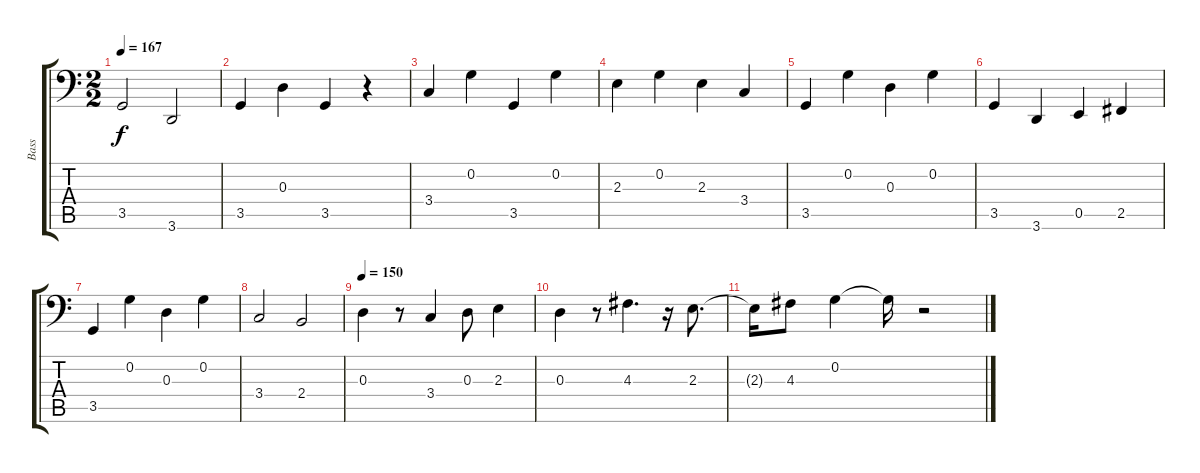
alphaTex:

\track ("Bass" "Bass") {instrument electricbassfinger}
\staff {score tabs}
\tuning (C3 G2 D2 A1 E1 B0) {hide}
\ts (2 2)
\tempo 167
\clef f4
\ks c
3.5.2{dy f} 3.6.2 |
3.5.4 0.3.4 3.5.4 r.4 |
3.4.4 0.2.4 3.5.4 0.2.4 |
2.3.4 0.2.4 2.3.4 3.4.4 |
3.5.4 0.2.4 0.3.4 0.2.4 |
3.5.4 3.6.4 0.5.4 2.5.4 |
3.5.4 0.2.4 0.3.4 0.2.4 |
3.4.2 2.4.2 |
\tempo 150
0.3.4 r.8 3.4.4 0.3.8 2.3.4 |
0.3.4 r.8 4.3.4{d} r.16 2.3.8{d} |
2.3{t}.16 4.3.8 0.2.4 0.2{t}.16 r.2
